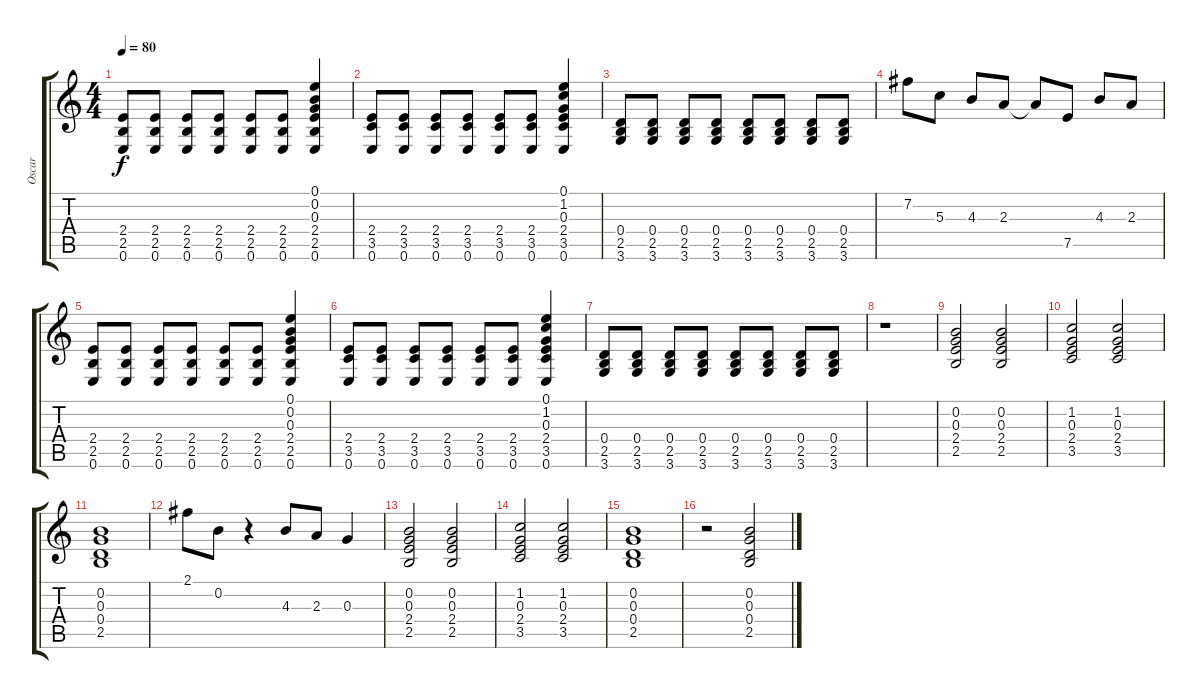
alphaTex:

\track ("Oscar" "Oscar") {instrument electricguitarclean}
\staff {score tabs}
\tuning (E4 B3 G3 D3 A2 E2) {hide}
\ts (4 4)
\tempo 80
\clef g2
\ks c
(2.4 2.5 0.6).8{dy f} (2.4 2.5 0.6).8 (2.4 2.5 0.6).8 (2.4 2.5 0.6).8 (2.4 2.5 0.6).8 (2.4 2.5 0.6).8 (0.1 0.2 0.3 2.4 2.5 0.6).4 |
(2.4 3.5 0.6).8 (2.4 3.5 0.6).8 (2.4 3.5 0.6).8 (2.4 3.5 0.6).8 (2.4 3.5 0.6).8 (2.4 3.5 0.6).8 (0.1 1.2 0.3 2.4 3.5 0.6).4 |
(0.4 2.5 3.6).8 (0.4 2.5 3.6).8 (0.4 2.5 3.6).8 (0.4 2.5 3.6).8 (0.4 2.5 3.6).8 (0.4 2.5 3.6).8 (0.4 2.5 3.6).8 (0.4 2.5 3.6).8 |
7.2.8 5.3.8 4.3.8 2.3.8 2.3{t}.8 7.5.8 4.3.8 2.3.8 |
(2.4 2.5 0.6).8 (2.4 2.5 0.6).8 (2.4 2.5 0.6).8 (2.4 2.5 0.6).8 (2.4 2.5 0.6).8 (2.4 2.5 0.6).8 (0.1 0.2 0.3 2.4 2.5 0.6).4 |
(2.4 3.5 0.6).8 (2.4 3.5 0.6).8 (2.4 3.5 0.6).8 (2.4 3.5 0.6).8 (2.4 3.5 0.6).8 (2.4 3.5 0.6).8 (0.1 1.2 0.3 2.4 3.5 0.6).4 |
(0.4 2.5 3.6).8 (0.4 2.5 3.6).8 (0.4 2.5 3.6).8 (0.4 2.5 3.6).8 (0.4 2.5 3.6).8 (0.4 2.5 3.6).8 (0.4 2.5 3.6).8 (0.4 2.5 3.6).8 |
r.1 |
(0.2 0.3 2.4 2.5).2 (0.2 0.3 2.4 2.5).2 |
(1.2 0.3 2.4 3.5).2 (1.2 0.3 2.4 3.5).2 |
(0.2 0.3 0.4 2.5).1 |
2.1.8 0.2.8 r.4 4.3.8 2.3.8 0.3.4 |
(0.2 0.3 2.4 2.5).2 (0.2 0.3 2.4 2.5).2 |
(1.2 0.3 2.4 3.5).2 (1.2 0.3 2.4 3.5).2 |
(0.2 0.3 0.4 2.5).1 |
r.2 (0.2 0.3 0.4 2.5).2
